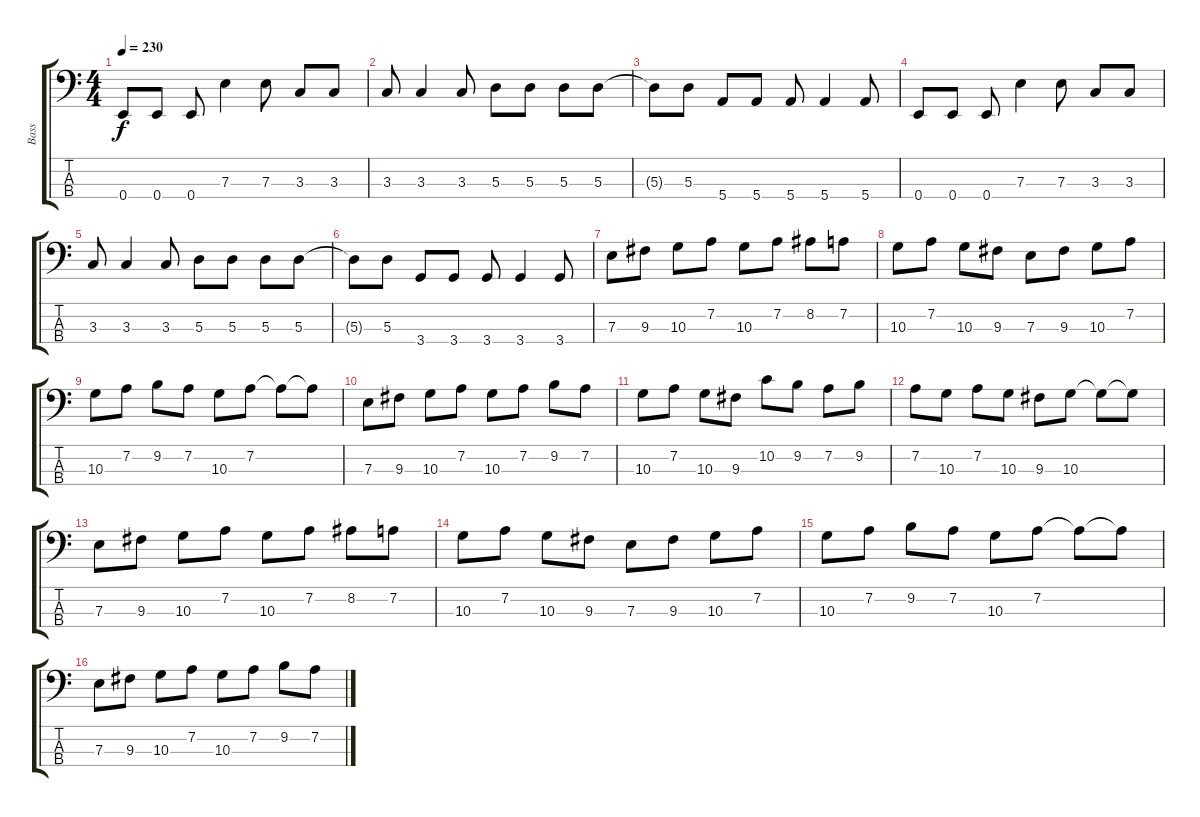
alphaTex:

\track ("Bass" "Bass") {instrument electricbassfinger}
\staff {score tabs}
\tuning (G2 D2 A1 E1) {hide}
\ts (4 4)
\tempo 230
\clef f4
\ks c
0.4.8{dy f} 0.4.8 0.4.8 7.3.4 7.3.8 3.3.8 3.3.8 |
3.3.8 3.3.4 3.3.8 5.3.8 5.3.8 5.3.8 5.3.8 |
5.3{t}.8 5.3.8 5.4.8 5.4.8 5.4.8 5.4.4 5.4.8 |
0.4.8 0.4.8 0.4.8 7.3.4 7.3.8 3.3.8 3.3.8 |
3.3.8 3.3.4 3.3.8 5.3.8 5.3.8 5.3.8 5.3.8 |
5.3{t}.8 5.3.8 3.4.8 3.4.8 3.4.8 3.4.4 3.4.8 |
7.3.8 9.3.8 10.3.8 7.2.8 10.3.8 7.2.8 8.2.8 7.2.8 |
10.3.8 7.2.8 10.3.8 9.3.8 7.3.8 9.3.8 10.3.8 7.2.8 |
10.3.8 7.2.8 9.2.8 7.2.8 10.3.8 7.2.8 7.2{t}.8 7.2{t}.8 |
7.3.8 9.3.8 10.3.8 7.2.8 10.3.8 7.2.8 9.2.8 7.2.8 |
10.3.8 7.2.8 10.3.8 9.3.8 10.2.8 9.2.8 7.2.8 9.2.8 |
7.2.8 10.3.8 7.2.8 10.3.8 9.3.8 10.3.8 10.3{t}.8 10.3{t}.8 |
7.3.8 9.3.8 10.3.8 7.2.8 10.3.8 7.2.8 8.2.8 7.2.8 |
10.3.8 7.2.8 10.3.8 9.3.8 7.3.8 9.3.8 10.3.8 7.2.8 |
10.3.8 7.2.8 9.2.8 7.2.8 10.3.8 7.2.8 7.2{t}.8 7.2{t}.8 |
7.3.8 9.3.8 10.3.8 7.2.8 10.3.8 7.2.8 9.2.8 7.2.8
